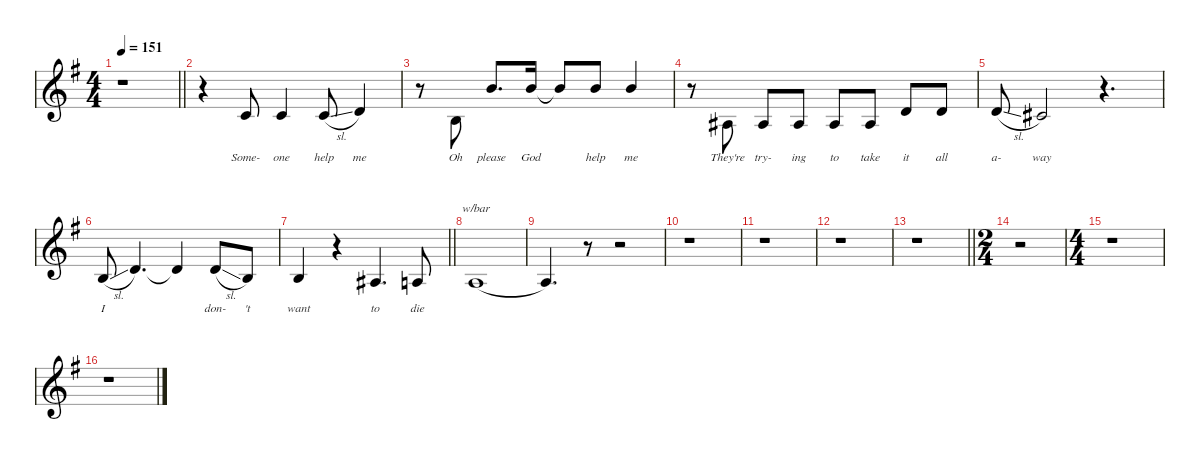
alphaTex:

\defaultSystemsLayout 4
\hideDynamics
\bracketExtendMode nobrackets
\singleTrackTrackNamePolicy hidden
\multiTrackTrackNamePolicy hidden
\otherSystemsTrackNameOrientation horizontal
\track ("Vocals" "vln.") {defaultSystemsLayout 8 instrument violin}
\staff {score}
\tuning (E4 B3 G3 D3 A2 E2)
\ts (4 4)
\tempo 151
\clef g2
\barLineRight lightlight
\ks eminor
r.1{dy ff beam Down} |
r.4{beam Down} 1.2{acc forcenatural}.8{lyrics (0 "Some-") lyrics (1 "") lyrics (2 "") lyrics (3 "") lyrics (4 "") beam Up} 1.2{acc forcenatural}.4{lyrics (0 "one") lyrics (1 "") lyrics (2 "") lyrics (3 "") lyrics (4 "") beam Up} 1.2{sl acc forcenatural}.8{lyrics (0 "help") lyrics (1 "") lyrics (2 "") lyrics (3 "") lyrics (4 "") beam Up} 3.2{acc forcenatural}.4{lyrics (0 "me") lyrics (1 "") lyrics (2 "") lyrics (3 "") lyrics (4 "") beam Up} |
r.8{beam Down} 0.2{acc forcenatural}.8{lyrics (0 "Oh") lyrics (1 "") lyrics (2 "") lyrics (3 "") lyrics (4 "") beam Up} 7.1{acc forcenatural}.8{d lyrics (0 "please") lyrics (1 "") lyrics (2 "") lyrics (3 "") lyrics (4 "") beam Up} 7.1{acc forcenatural}.16{lyrics (0 "God") lyrics (1 "") lyrics (2 "") lyrics (3 "") lyrics (4 "") beam Up} 7.1{t acc forcenatural}.8{beam Up} 7.1{acc forcenatural}.8{lyrics (0 "help") lyrics (1 "") lyrics (2 "") lyrics (3 "") lyrics (4 "") beam Up} 7.1{acc forcenatural}.4{lyrics (0 "me") lyrics (1 "") lyrics (2 "") lyrics (3 "") lyrics (4 "") beam Up} |
r.8{beam Down} 3.3{acc #}.8{lyrics (0 "They're") lyrics (1 "") lyrics (2 "") lyrics (3 "") lyrics (4 "") beam Up} 3.3{acc #}.8{lyrics (0 "try-") lyrics (1 "") lyrics (2 "") lyrics (3 "") lyrics (4 "") beam Up} 3.3{acc #}.8{lyrics (0 "ing") lyrics (1 "") lyrics (2 "") lyrics (3 "") lyrics (4 "") beam Up} 3.3{acc #}.8{lyrics (0 "to") lyrics (1 "") lyrics (2 "") lyrics (3 "") lyrics (4 "") beam Up} 3.3{acc #}.8{lyrics (0 "take") lyrics (1 "") lyrics (2 "") lyrics (3 "") lyrics (4 "") beam Up} 3.2{acc forcenatural}.8{lyrics (0 "it") lyrics (1 "") lyrics (2 "") lyrics (3 "") lyrics (4 "") beam Up} 3.2{acc forcenatural}.8{lyrics (0 "all") lyrics (1 "") lyrics (2 "") lyrics (3 "") lyrics (4 "") beam Up} |
3.2{sl acc forcenatural}.8{lyrics (0 "a-") lyrics (1 "") lyrics (2 "") lyrics (3 "") lyrics (4 "") beam Up} 2.2{acc #}.2{lyrics (0 "way") lyrics (1 "") lyrics (2 "") lyrics (3 "") lyrics (4 "") beam Up} r.4{d beam Up} |
4.3{sl acc forcenatural}.8{lyrics (0 "I") lyrics (1 "") lyrics (2 "") lyrics (3 "") lyrics (4 "") beam Up} 7.3{acc forcenatural}.4{d beam Up} 7.3{t acc forcenatural}.4{beam Up} 7.3{sl acc forcenatural}.8{lyrics (0 "don-") lyrics (1 "") lyrics (2 "") lyrics (3 "") lyrics (4 "") beam Up} 4.3{acc forcenatural}.8{lyrics (0 "'t") lyrics (1 "") lyrics (2 "") lyrics (3 "") lyrics (4 "") beam Up} |
\barLineRight lightlight
4.3{acc forcenatural}.4{lyrics (0 "want") lyrics (1 "") lyrics (2 "") lyrics (3 "") lyrics (4 "") beam Up} r.4{beam Up} 3.3{acc #}.4{d lyrics (0 "to") lyrics (1 "") lyrics (2 "") lyrics (3 "") lyrics (4 "") beam Up} 2.3{acc forcenatural}.8{lyrics (0 "die") lyrics (1 "") lyrics (2 "") lyrics (3 "") lyrics (4 "") beam Up} |
2.3{acc forcenatural}.1{tbe (dive default 0 0 60 -6) beam Up} |
2.3{t acc forcenatural}.4{d beam Up} r.8{beam Up} r.2{beam Up} |
r.1{beam Down} |
r.1{beam Down} |
r.1{beam Down} |
\barLineRight lightlight
r.1{beam Down} |
\ts (2 4)
\beaming (8 2 2)
r.2{beam Down} |
\ts (4 4)
\beaming (8 2 2 2 2)
r.1{beam Down} |
r.1{beam Down}
